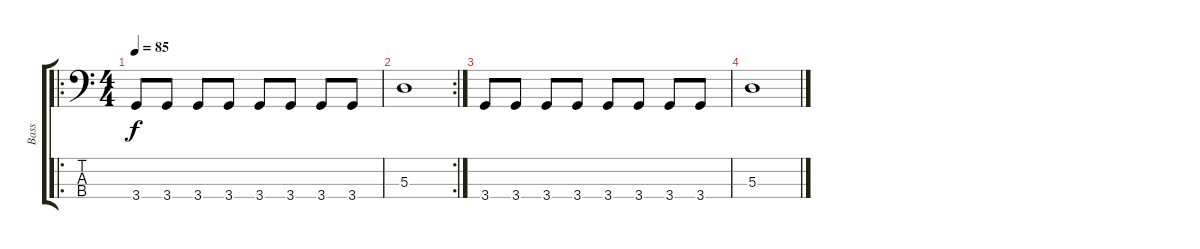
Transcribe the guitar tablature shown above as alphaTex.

\track ("Bass" "Bass") {instrument electricbassfinger}
\staff {score tabs}
\tuning (G2 D2 A1 E1) {hide}
\ro
\ts (4 4)
\tempo 85
\clef f4
\ks c
3.4.8{dy f} 3.4.8 3.4.8 3.4.8 3.4.8 3.4.8 3.4.8 3.4.8 |
\rc 2
5.3.1 |
3.4.8 3.4.8 3.4.8 3.4.8 3.4.8 3.4.8 3.4.8 3.4.8 |
5.3.1
